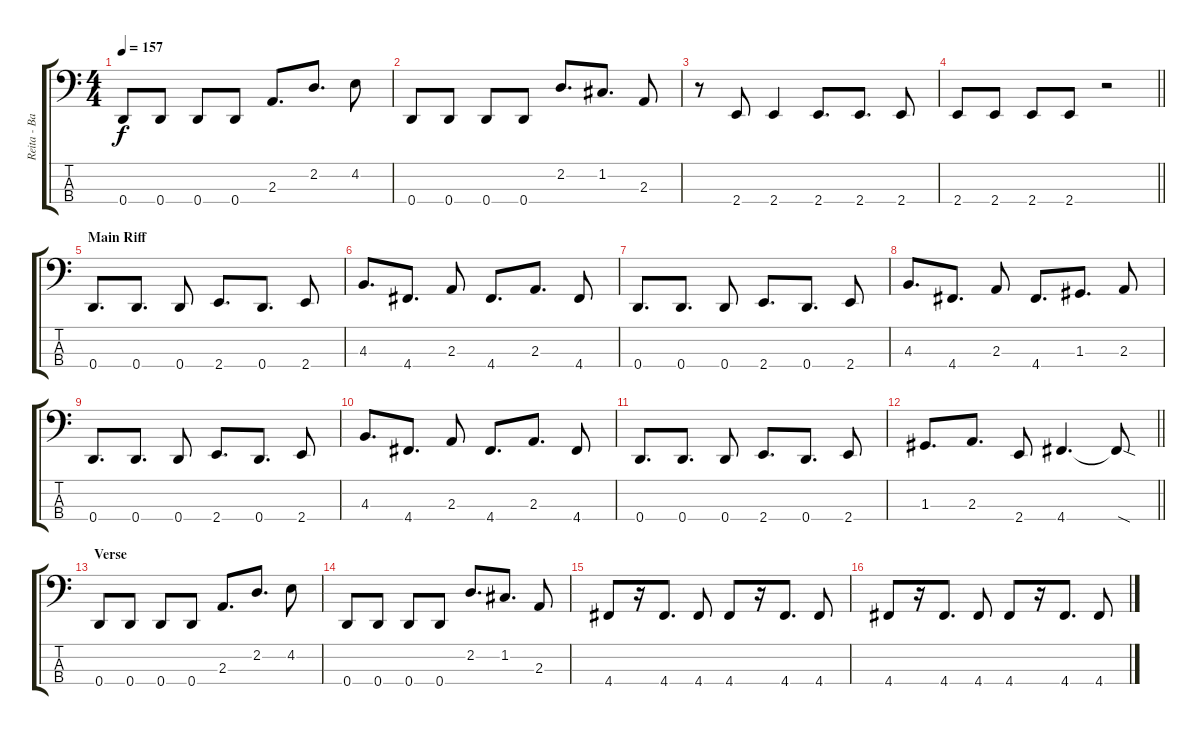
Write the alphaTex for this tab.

\track ("Reita - Bass" "Reita - Ba") {instrument electricbasspick}
\staff {score tabs}
\tuning (F2 C2 G1 D1) {hide}
\ts (4 4)
\tempo 157
\clef f4
\ks c
0.4.8{dy f} 0.4.8 0.4.8 0.4.8 2.3.8{d} 2.2.8{d} 4.2.8 |
0.4.8 0.4.8 0.4.8 0.4.8 2.2.8{d} 1.2.8{d} 2.3.8 |
r.8 2.4.8 2.4.4 2.4.8{d} 2.4.8{d} 2.4.8 |
\barLineRight lightlight
2.4.8 2.4.8 2.4.8 2.4.8 r.2 |
\section ("" "Main Riff")
0.4.8{d} 0.4.8{d} 0.4.8 2.4.8{d} 0.4.8{d} 2.4.8 |
4.3.8{d} 4.4.8{d} 2.3.8 4.4.8{d} 2.3.8{d} 4.4.8 |
0.4.8{d} 0.4.8{d} 0.4.8 2.4.8{d} 0.4.8{d} 2.4.8 |
4.3.8{d} 4.4.8{d} 2.3.8 4.4.8{d} 1.3.8{d} 2.3.8 |
0.4.8{d} 0.4.8{d} 0.4.8 2.4.8{d} 0.4.8{d} 2.4.8 |
4.3.8{d} 4.4.8{d} 2.3.8 4.4.8{d} 2.3.8{d} 4.4.8 |
0.4.8{d} 0.4.8{d} 0.4.8 2.4.8{d} 0.4.8{d} 2.4.8 |
\barLineRight lightlight
1.3.8{d} 2.3.8{d} 2.4.8 4.4.4{d} 4.4{sod t}.8 |
\section ("" "Verse")
0.4.8 0.4.8 0.4.8 0.4.8 2.3.8{d} 2.2.8{d} 4.2.8 |
0.4.8 0.4.8 0.4.8 0.4.8 2.2.8{d} 1.2.8{d} 2.3.8 |
4.4.8 r.16 4.4.8{d} 4.4.8 4.4.8 r.16 4.4.8{d} 4.4.8 |
4.4.8 r.16 4.4.8{d} 4.4.8 4.4.8 r.16 4.4.8{d} 4.4.8
